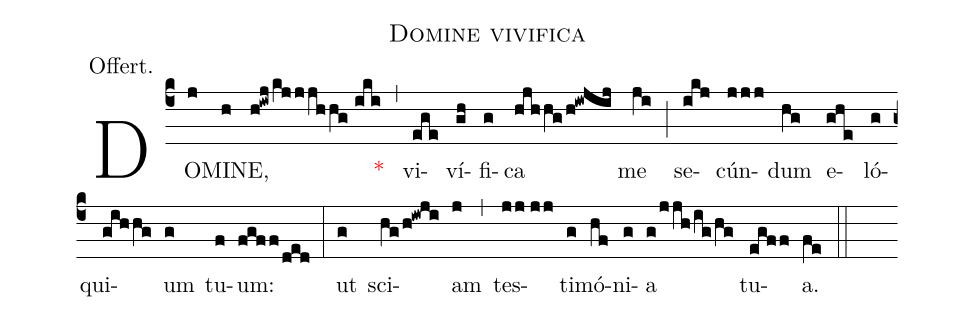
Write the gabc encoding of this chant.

name:Domine vivifica;
annotation:Offert.;
mode:III.;
office-part:Offertory;
%%
(c4) DO(j)MI(h)NE,(h!iwj/kjjjhhg//iki) <v>\red{*}</v>(,) vi(ege)ví(gh)fi(g)ca(hjhhg/h!iwjij) me(ji) (;) se(ikj)cún(jjj)dum(hg) e(ghe)ló(g)qui(gihhg)um(g) tu(f)um:(fgff/ded) (:) ut(g) sci(hg/h!iwji)am(j) (,) tes(jj//jj)ti(g)mó(hf)ni(g)a(g/jjh/ig/hg) tu(egff)a.(fe) (::)
